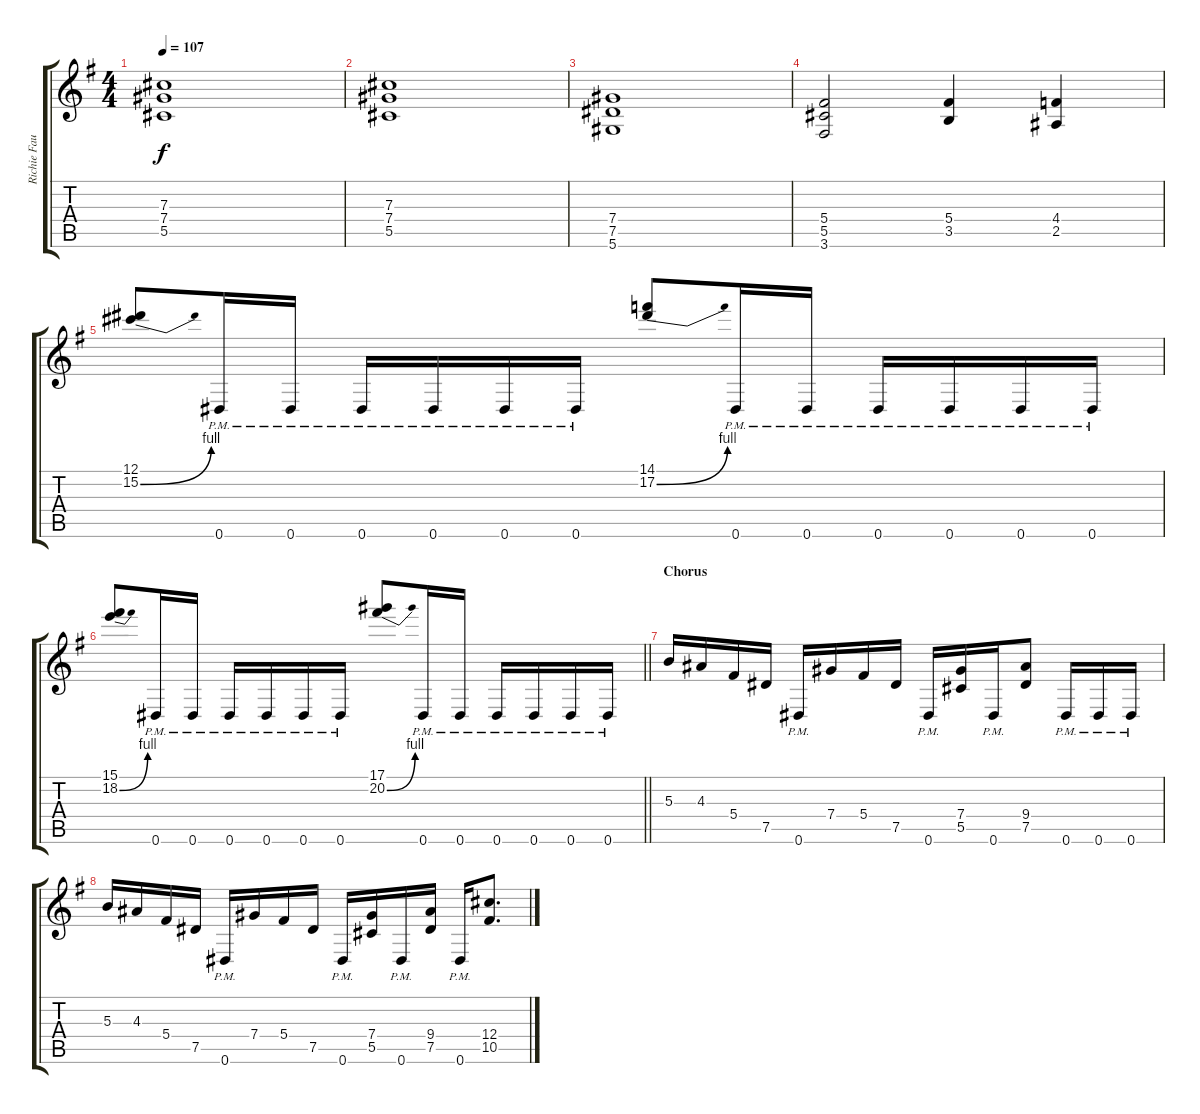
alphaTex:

\track ("Richie Faulkner" "Richie Fau") {instrument overdrivenguitar}
\staff {score tabs}
\tuning (Eb4 Bb3 Gb3 Db3 Ab2 Eb2) {hide}
\ts (4 4)
\tempo 107
\clef g2
\ks eminor
(7.3 7.4 5.5).1{dy f} |
(7.3 7.4 5.5).1 |
(7.4 7.5 5.6).1 |
(5.4 5.5 3.6).2 (5.4 3.5).4 (4.4 2.5).4 |
(12.1 15.2{be (bend 0 0 60 4)}).8 0.6{pm}.16 0.6{pm}.16 0.6{pm}.16 0.6{pm}.16 0.6{pm}.16 0.6{pm}.16 (14.1 17.2{be (bend 0 0 60 4)}).8 0.6{pm}.16 0.6{pm}.16 0.6{pm}.16 0.6{pm}.16 0.6{pm}.16 0.6{pm}.16 |
\barLineRight lightlight
(15.1 18.2{be (bend 0 0 60 4)}).8 0.6{pm}.16 0.6{pm}.16 0.6{pm}.16 0.6{pm}.16 0.6{pm}.16 0.6{pm}.16 (17.1 20.2{be (bend 0 0 60 4)}).8 0.6{pm}.16 0.6{pm}.16 0.6{pm}.16 0.6{pm}.16 0.6{pm}.16 0.6{pm}.16 |
\section ("" "Chorus")
5.3.16{volume 13} 4.3.16 5.4.16 7.5.16 0.6{pm}.16 7.4.16 5.4.16 7.5.16 0.6{pm}.16 (7.4 5.5).16 0.6{pm}.16 (9.4 7.5).8 0.6{pm}.16 0.6{pm}.16 0.6{pm}.16 |
5.3.16 4.3.16 5.4.16 7.5.16 0.6{pm}.16 7.4.16 5.4.16 7.5.16 0.6{pm}.16 (7.4 5.5).16 0.6{pm}.16 (9.4 7.5).16 0.6{pm}.16 (12.4 10.5).8{d}
